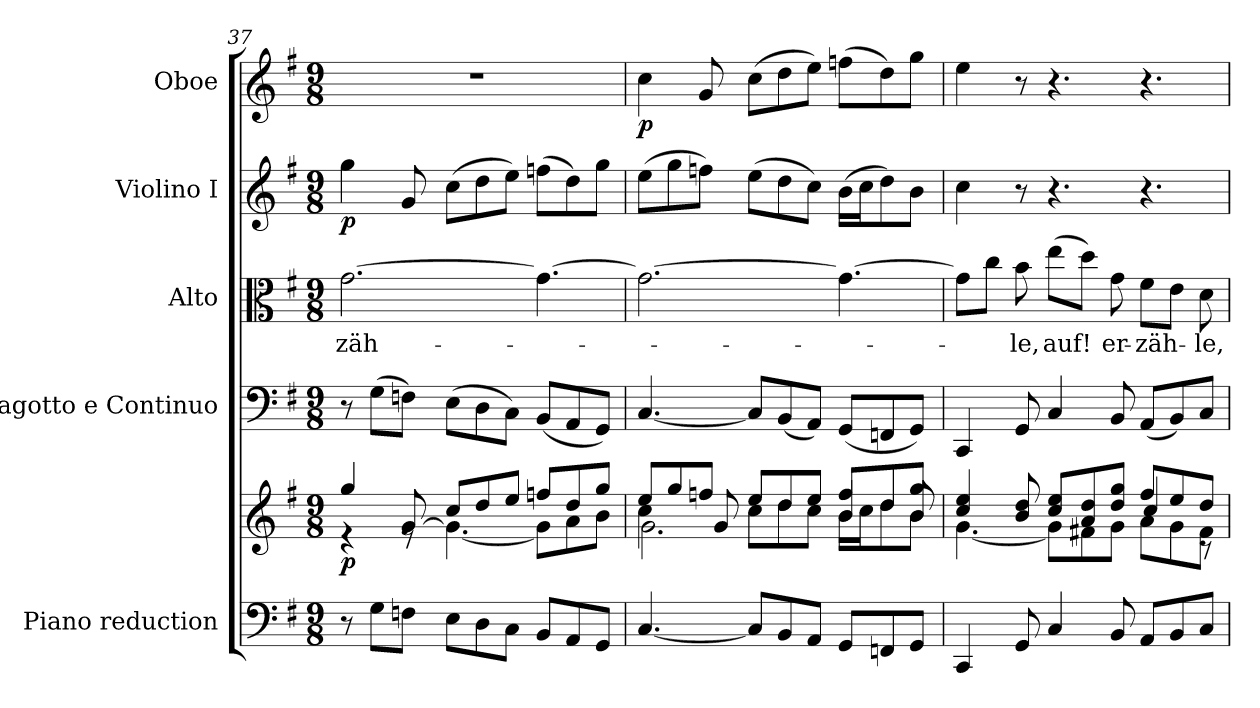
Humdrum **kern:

**kern	**kern	**dynam	**kern	**kern	**text	**kern	**dynam	**kern	**dynam
*part5	*part5	*part5	*part4	*part3	*part3	*part2	*part2	*part1	*part1
*staff6	*staff5	*staff5/6	*staff4	*staff3	*staff3	*staff2	*staff2	*staff1	*staff1
*I"Piano reduction	*	*	*I"Fagotto e Continuo	*I"Alto	*	*I"Violino I	*	*I"Oboe	*
*I'Pno	*	*	*	*	*	*	*	*I'Ob	*
!!LO:PB:g=z
*clefF4	*clefG2	*	*clefF4	*clefC3	*	*clefG2	*	*clefG2	*
*k[f#]	*k[f#]	*	*k[f#]	*k[f#]	*	*k[f#]	*	*k[f#]	*
*M9/8	*M9/8	*	*M9/8	*M9/8	*	*M9/8	*	*M9/8	*
=37	=37	=37	=37	=37	=37	=37	=37	=37	=37
*	*^	*	*	*	*	*	*	*	*
!	!	!	!LO:DY:b	!	!	!LO:LY:b	!	!LO:DY:b	!	!
8r	4gg/	4r	p	8r	[2.g\	-zäh-	4gg\	p	8%9r	.
8G\L	.	.	.	(>8G\L	.	.	.	.	.	.
8Fn\J	[8g/	8re	.	8Fn\J)	.	.	8g/	.	.	.
8E\L	8cc/L	4.g\_	.	(>8E\L	.	.	(>8cc\L	.	.	.
8D\	8dd/	.	.	8D\	.	.	8dd\	.	.	.
8C\J	8ee/J	.	.	8C\J)	.	.	8ee\J)	.	.	.
8BB/L	8ffn/L	8g\L]	.	(<8BB/L	4.g\_	.	(>8ffn\L	.	.	.
8AA/	8dd/	8a\	.	8AA/	.	.	8dd\)	.	.	.
8GG/J	8gg/J	8b\J	.	8GG/J)	.	.	8gg\J	.	.	.
=38	=38	=38	=38	=38	=38	=38	=38	=38	=38	=38
*	*	*^	*	*	*	*	*	*	*	*
!	!	!	!	!	!	!	!	!	!	!	!LO:DY:b
[4.C/	8ee/L	4cc\	2.g\	.	[4.C/	2.g\_	.	(>8ee\L	.	4cc\	p
.	8gg/	.	.	.	.	.	.	8gg\	.	.	.
.	8ffn/J	8g/	.	.	.	.	.	8ffn\J)	.	8g/	.
8C/L]	8ee/L	8cc\L	.	.	8C/L]	.	.	(>8ee\L	.	(>8cc\L	.
8BB/	8dd/	8dd\	.	.	(<8BB/	.	.	8dd\	.	8dd\	.
8AA/J	8ee/J	8cc\J	.	.	8AA/J)	.	.	8cc\J)	.	8ee\J)	.
8GG/L	8ff/L	16b\LL	4b/	.	(<8GG/L	4.g\_	.	(>16b\LL	.	(>8ffn\L	.
.	.	16cc\J	.	.	.	.	.	16cc\J	.	.	.
8FFn/	8dd/	8dd\	.	.	8FFn/	.	.	8dd\)	.	8dd\)	.
8GG/J	8gg/J	8b\J	8b/	.	8GG/J)	.	.	8b\J	.	8gg\J	.
=39	=39	=39	=39	=39	=39	=39	=39	=39	=39	=39	=39
4CC/	4cc/ 4ee/	[4.g\	2.ryy	.	4CC/	8g\L]	.	4cc\	.	4ee\	.
.	.	.	.	.	.	8cc\J	.	.	.	.	.
!	!	!	!	!	!	!	!LO:LY:b	!	!	!	!
8GG/	8b/ 8dd/	.	.	.	8GG/	8b\	le,	8r	.	8r	.
!	!	!	!	!	!	!	!LO:LY:b	!	!	!	!
4C/	8cc/ 8ee/L	8g\L]	.	.	4C/	(>8ee\L	auf!	4.r	.	4.r	.
.	8a/ 8dd/	8f#X\	.	.	.	8dd\J)	.	.	.	.	.
!	!	!	!	!	!	!	!LO:LY:b	!	!	!	!
8BB/	8dd/ 8gg/J	8g\J	.	.	8BB/	8g\	er-	.	.	.	.
!	!	!	!	!	!	!	!LO:LY:b	!	!	!	!
8AA/L	8ff#/L	8a\L	4cc/	.	(<8AA/L	8f#\L	zäh-	4.r	.	4.r	.
8BB/	8ee/	8g\	.	.	8BB/)	8e\J	.	.	.	.	.
!	!	!	!	!	!	!	!LO:LY:b	!	!	!	!
8C/J	8dd/J	8f#\J	8rc	.	8C/J	8d\	-le,	.	.	.	.
*	*v	*v	*v	*	*	*	*	*	*	*	*
=	=	=	=	=	=	=	=	=	=
*-	*-	*-	*-	*-	*-	*-	*-	*-	*-
